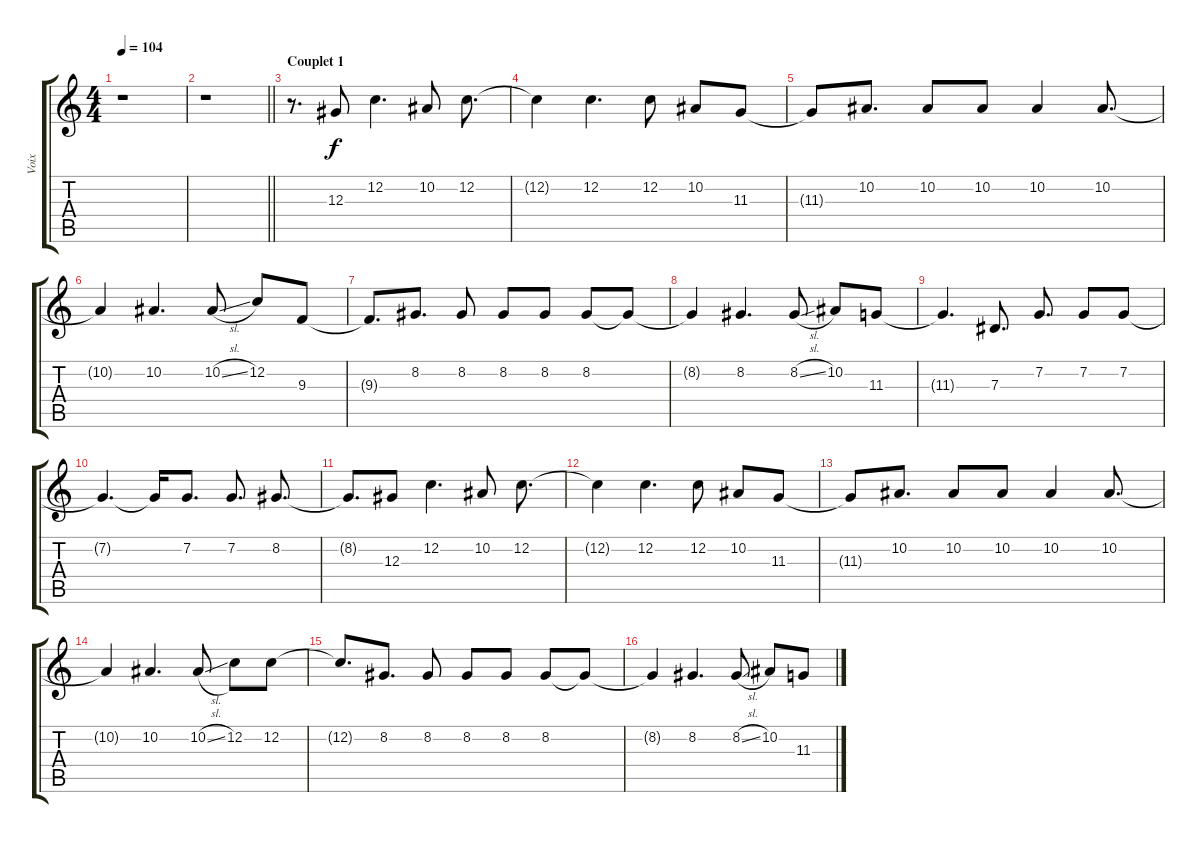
\track ("Voix" "Voix") {instrument flute}
\staff {score tabs}
\tuning (F4 C4 Ab3 Eb3 Bb2 F2) {hide}
\ts (4 4)
\tempo 104
\clef g2
\ks c
r.1{dy f} |
\barLineRight lightlight
r.1 |
\section ("" "Couplet 1")
r.8{d} 12.3.8 12.2.4{d} 10.2.8 12.2.8{d} |
12.2{t}.4 12.2.4{d} 12.2.8 10.2.8 11.3.8 |
11.3{t}.8 10.2.8{d} 10.2.8 10.2.8 10.2.4 10.2.8{d} |
10.2{t}.4 10.2.4{d} 10.2{sl}.8 12.2.8 9.3.8 |
9.3{t}.8{d} 8.2.8{d} 8.2.8 8.2.8 8.2.8 8.2.8 8.2{t}.8 |
8.2{t}.4 8.2.4{d} 8.2{sl}.8 10.2.8 11.3.8 |
11.3{t}.4{d} 7.3.8{d} 7.2.8{d} 7.2.8 7.2.8 |
7.2{t}.4{d} 7.2{t}.16 7.2.8{d} 7.2.8{d} 8.2.8{d} |
8.2{t}.8{d} 12.3.8 12.2.4{d} 10.2.8 12.2.8{d} |
12.2{t}.4 12.2.4{d} 12.2.8 10.2.8 11.3.8 |
11.3{t}.8 10.2.8{d} 10.2.8 10.2.8 10.2.4 10.2.8{d} |
10.2{t}.4 10.2.4{d} 10.2{sl}.8 12.2.8 12.2.8 |
12.2{t}.8{d} 8.2.8{d} 8.2.8 8.2.8 8.2.8 8.2.8 8.2{t}.8 |
8.2{t}.4 8.2.4{d} 8.2{sl}.8 10.2.8 11.3.8
